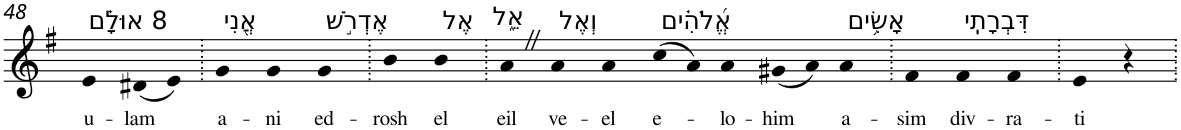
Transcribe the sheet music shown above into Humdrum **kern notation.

**kern	**text
*part1	*part1
*staff1	*staff1
*I"Piano	*
*I'Pno	*
!!LO:PB:g=z
*clefG2	*
*k[f#]	*
*G:	*
=48	=48
!LO:TX:a:t=8 אוּלָ֗ם	!
!	!LO:LY:b
4e	u-
!	!LO:LY:b
(8d#X	-lam
8e)	.
=49.	=49.
!LO:TX:a:t=אֲ֭נִי	!
!	!LO:LY:b
4g	a-
!	!LO:LY:b
4g	-ni
!LO:TX:a:t=אֶדְרֹ֣שׁ	!
!	!LO:LY:b
4g	ed-
=50.	=50.
!	!LO:LY:b
4b	-rosh
!LO:TX:a:t=אֶל	!
!	!LO:LY:b
4b	el
=51.	=51.
!LO:TX:a:t=אֵ֑ל	!
!	!LO:LY:b
4aZ	eil
!LO:TX:a:t=וְאֶל	!
!	!LO:LY:b
4a	ve-
!	!LO:LY:b
4a	-el
!LO:TX:a:t=אֱ֝לֹהִ֗ים	!
!	!LO:LY:b
(8cc	e-
8a)	.
!	!LO:LY:b
4a	-lo-
!	!LO:LY:b
(8g#X	-him
8a)	.
!LO:TX:a:t=אָשִׂ֥ים	!
!	!LO:LY:b
4a	a-
=52.	=52.
!	!LO:LY:b
4f#	-sim
!LO:TX:a:t=דִּבְרָתִֽי	!
!	!LO:LY:b
4f#	div-
!	!LO:LY:b
4f#	-ra-
=53.	=53.
!	!LO:LY:b
4e	-ti
4r	.
=.	=.
*-	*-
